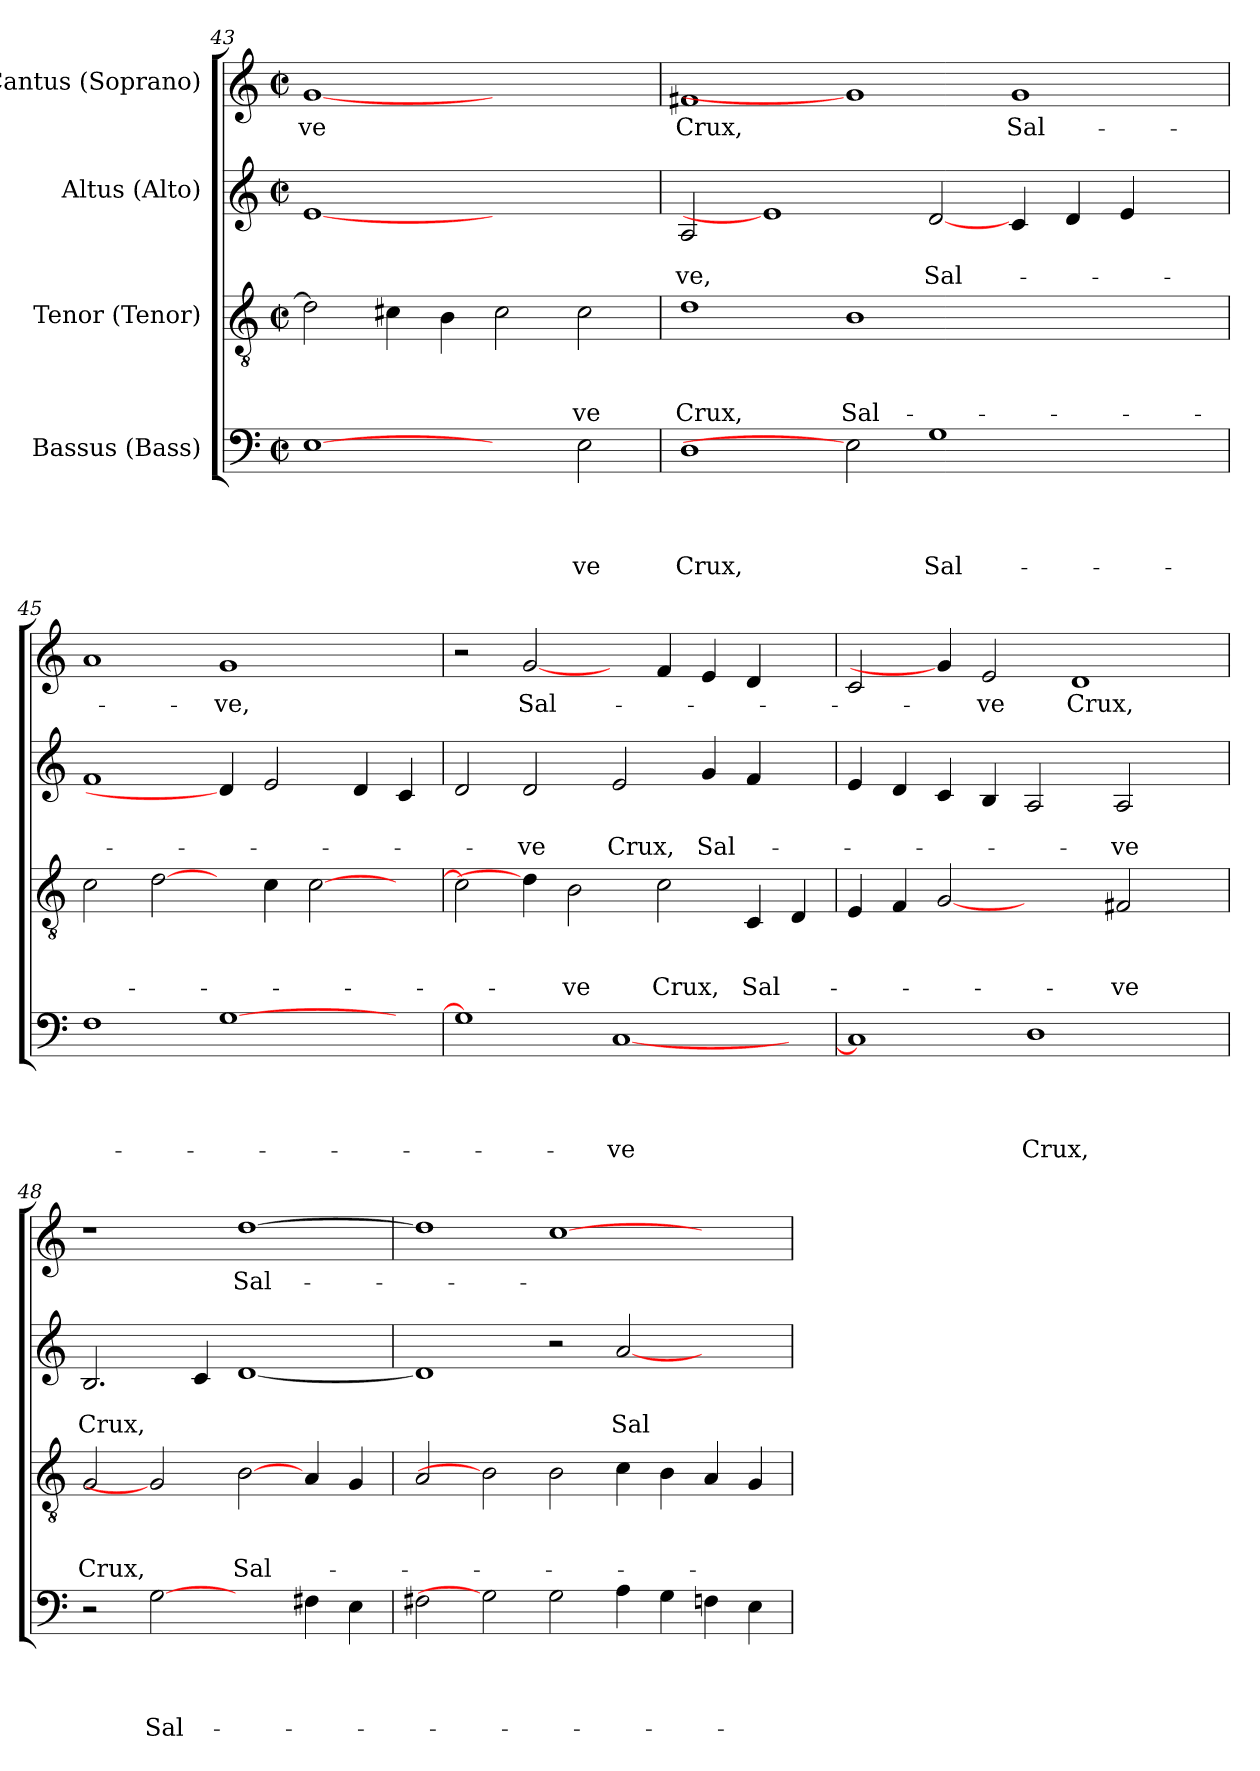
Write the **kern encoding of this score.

**kern	**text	**text	**text	**text	**kern	**text	**text	**text	**kern	**text	**text	**kern	**text
*part4	*part4	*part4	*part4	*part4	*part3	*part3	*part3	*part3	*part2	*part2	*part2	*part1	*part1
*staff4	*staff4	*staff4	*staff4	*staff4	*staff3	*staff3	*staff3	*staff3	*staff2	*staff2	*staff2	*staff1	*staff1
*I"Bassus (Bass)	*	*	*	*	*I"Tenor (Tenor)	*	*	*	*I"Altus (Alto)	*	*	*I"Cantus (Soprano)	*
*clefF4	*	*	*	*	*clefGv2	*	*	*	*clefG2	*	*	*clefG2	*
*k[]	*	*	*	*	*k[]	*	*	*	*k[]	*	*	*k[]	*
*C:	*	*	*	*	*C:	*	*	*	*C:	*	*	*C:	*
*M2/2	*	*	*	*	*M2/2	*	*	*	*M2/2	*	*	*M2/2	*
*met(c|)	*	*	*	*	*met(c|)	*	*	*	*met(c|)	*	*	*met(c|)	*
=43	=43	=43	=43	=43	=43	=43	=43	=43	=43	=43	=43	=43	=43
!	!	!	!	!	!	!	!	!	!	!	!	!	!LO:LY:b:rj
[1E	.	.	.	.	2d\]	.	.	.	[1e	.	.	[1g	-ve
.	.	.	.	.	4c#X\	.	.	.	.	.	.	.	.
.	.	.	.	.	4B\	.	.	.	.	.	.	.	.
2ryy	.	.	.	.	2c#\	.	.	.	1ryy	.	.	1ryy	.
!	!	!	!	!LO:LY:b	!	!	!	!LO:LY:b	!	!	!	!	!
2E\	.	.	.	-ve	2c#\	.	.	-ve	.	.	.	.	.
=44	=44	=44	=44	=44	=44	=44	=44	=44	=44	=44	=44	=44	=44
!	!	!	!	!LO:LY:b	!	!	!	!LO:LY:b	!	!	!LO:LY:b	!	!LO:LY:b
1D	.	.	.	Crux,	1d	.	.	Crux,	2A/	.	-ve,	1f#X	Crux,
.	.	.	.	.	.	.	.	.	1e]	.	.	.	.
!	!	!	!	!	!	!	!	!LO:LY:b	!	!	!	!	!
2E]	.	.	.	.	1B	.	.	Sal-	.	.	.	1g]	.
!	!	!	!	!LO:LY:b	!	!	!	!	!	!	!LO:LY:b	!	!
1G	.	.	.	Sal-	.	.	.	.	[2d/	.	Sal-	.	.
!	!	!	!	!	!	!	!	!	!	!	!	!	!LO:LY:b
.	.	.	.	.	1ryy	.	.	.	4c/	.	.	1g	Sal-
.	.	.	.	.	.	.	.	.	4d/	.	.	.	.
2ryy	.	.	.	.	.	.	.	.	4e/	.	.	.	.
.	.	.	.	.	.	.	.	.	4ryy	.	.	.	.
!!LO:LB:g=z
=45	=45	=45	=45	=45	=45	=45	=45	=45	=45	=45	=45	=45	=45
1F	.	.	.	.	2c\	.	.	.	1f	.	.	1a	.
.	.	.	.	.	[2d\	.	.	.	.	.	.	.	.
!	!	!	!	!	!	!	!	!	!	!	!	!	!LO:LY:b
[>1G	.	.	.	.	4ryy	.	.	.	4d/]	.	.	1g	-ve,
.	.	.	.	.	4c\	.	.	.	2e/	.	.	.	.
.	.	.	.	.	[>2c\	.	.	.	.	.	.	.	.
.	.	.	.	.	.	.	.	.	4d/	.	.	.	.
4ryy	.	.	.	.	4ryy	.	.	.	4c/	.	.	4ryy	.
=46	=46	=46	=46	=46	=46	=46	=46	=46	=46	=46	=46	=46	=46
1G]	.	.	.	.	2c\]	.	.	.	2d/	.	.	2r	.
!	!	!	!	!	!	!	!	!	!	!	!LO:LY:b	!	!LO:LY:b
.	.	.	.	.	4d\]	.	.	.	2d/	.	-ve	[2g/	Sal-
!	!	!	!	!	!	!	!	!LO:LY:b	!	!	!	!	!
.	.	.	.	.	2B\	.	.	-ve	.	.	.	.	.
!	!	!	!	!LO:LY:b	!	!	!	!	!	!	!LO:LY:b	!	!
[<1C	.	.	.	-ve	.	.	.	.	2e/	.	Crux,	4ryy	.
!	!	!	!	!	!	!	!	!LO:LY:b	!	!	!	!	!
.	.	.	.	.	2c\	.	.	Crux,	.	.	.	4f/	.
!	!	!	!	!	!	!	!	!	!	!	!LO:LY:b	!	!
.	.	.	.	.	.	.	.	.	4g/	.	Sal-	4e/	.
!	!	!	!	!	!	!	!	!LO:LY:b	!	!	!	!	!
.	.	.	.	.	4C/	.	.	Sal-	4f/	.	.	4d/	.
4ryy	.	.	.	.	4D/	.	.	.	4ryy	.	.	4ryy	.
=47	=47	=47	=47	=47	=47	=47	=47	=47	=47	=47	=47	=47	=47
1C]	.	.	.	.	4E/	.	.	.	4e/	.	.	2c/	.
.	.	.	.	.	4F/	.	.	.	4d/	.	.	.	.
.	.	.	.	.	[2G	.	.	.	4c/	.	.	4g/]	.
!	!	!	!	!	!	!	!	!	!	!	!	!	!LO:LY:b
.	.	.	.	.	.	.	.	.	4B/	.	.	2e/	-ve
!	!	!	!	!LO:LY:b	!	!	!	!	!	!	!	!	!
1D	.	.	.	Crux,	2ryy	.	.	.	2A/	.	.	.	.
!	!	!	!	!	!	!	!	!	!	!	!	!	!LO:LY:b
.	.	.	.	.	.	.	.	.	.	.	.	1d	Crux,
!	!	!	!	!	!	!	!	!LO:LY:b	!	!	!LO:LY:b	!	!
.	.	.	.	.	2F#X/	.	.	-ve	2A/	.	-ve	.	.
4ryy	.	.	.	.	4ryy	.	.	.	4ryy	.	.	.	.
=48	=48	=48	=48	=48	=48	=48	=48	=48	=48	=48	=48	=48	=48
!	!	!	!	!	!	!	!	!LO:LY:b	!	!	!LO:LY:b	!	!
2r	.	.	.	.	2G/	.	.	Crux,	2.B/	.	Crux,	1r	.
!	!	!	!	!LO:LY:b	!	!	!	!	!	!	!	!	!
[2G	.	.	.	Sal-	2G]	.	.	.	.	.	.	.	.
.	.	.	.	.	.	.	.	.	4c/	.	.	.	.
!	!	!	!	!	!	!	!	!LO:LY:b	!	!	!	!	!LO:LY:b
2ryy	.	.	.	.	[2B	.	.	Sal-	[<1d	.	.	[>1dd	Sal-
4F#X\	.	.	.	.	4A/	.	.	.	.	.	.	.	.
4E\	.	.	.	.	4G/	.	.	.	.	.	.	.	.
=49	=49	=49	=49	=49	=49	=49	=49	=49	=49	=49	=49	=49	=49
2F#X\	.	.	.	.	2A/	.	.	.	1d]	.	.	1dd]	.
2G]	.	.	.	.	2B]	.	.	.	.	.	.	.	.
2G\	.	.	.	.	2B\	.	.	.	2r	.	.	[>1cc	.
!	!	!	!	!	!	!	!	!	!	!	!LO:LY:b	!	!
4A\	.	.	.	.	4c\	.	.	.	[<2a/	.	Sal-	.	.
4G\	.	.	.	.	4B\	.	.	.	.	.	.	.	.
4Fn\	.	.	.	.	4A/	.	.	.	2ryy	.	.	2ryy	.
4E\	.	.	.	.	4G/	.	.	.	.	.	.	.	.
=	=	=	=	=	=	=	=	=	=	=	=	=	=
*-	*-	*-	*-	*-	*-	*-	*-	*-	*-	*-	*-	*-	*-
